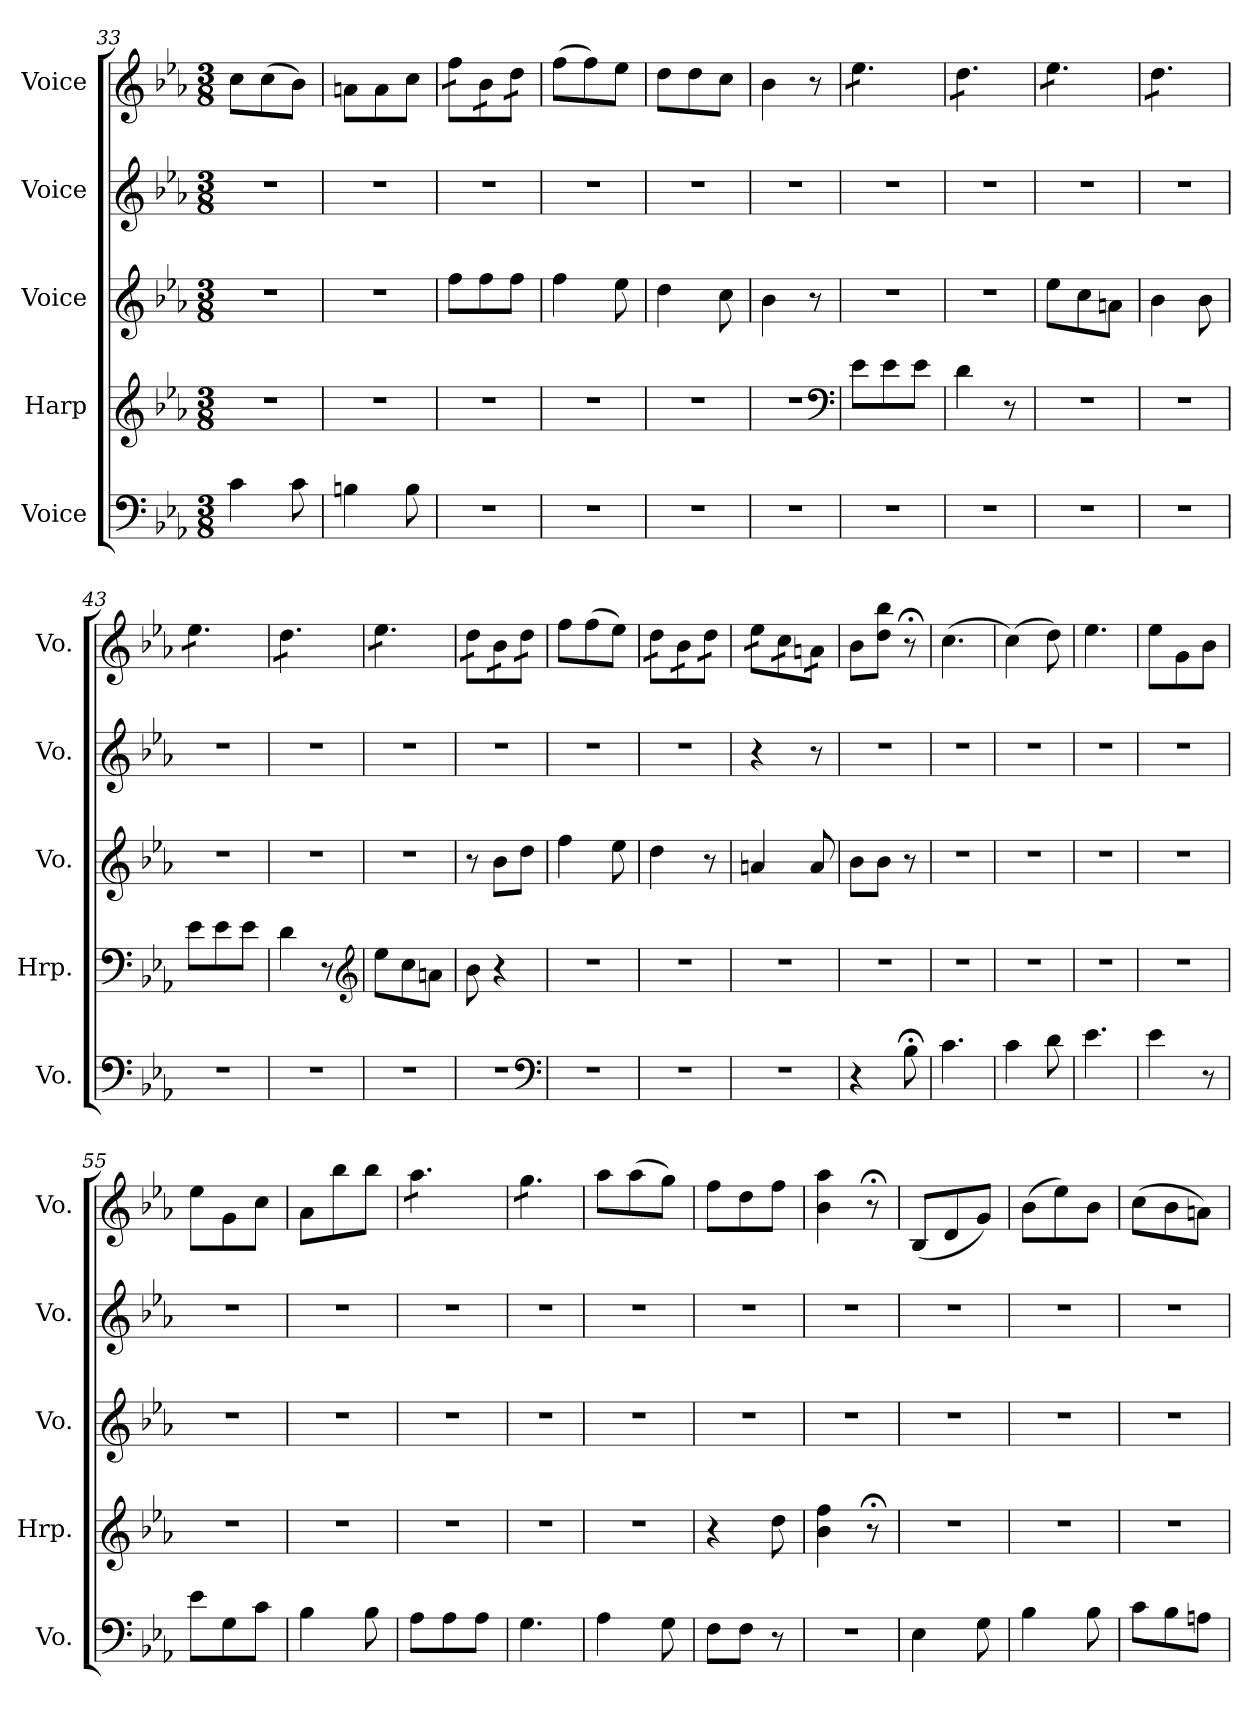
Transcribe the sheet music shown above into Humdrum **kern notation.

**kern	**kern	**kern	**kern	**kern
*part5	*part4	*part3	*part2	*part1
*staff5	*staff4	*staff3	*staff2	*staff1
*I"Voice	*I"Harp	*I"Voice	*I"Voice	*I"Voice
*I'Vo.	*I'Hrp.	*I'Vo.	*I'Vo.	*I'Vo.
*clefF4	*clefG2	*clefG2	*clefG2	*clefG2
*k[b-e-a-]	*k[b-e-a-]	*k[b-e-a-]	*k[b-e-a-]	*k[b-e-a-]
*M3/8	*M3/8	*M3/8	*M3/8	*M3/8
=33	=33	=33	=33	=33
4c\	4.r	4.r	4.r	8cc\L
.	.	.	.	(>8cc\
8c\	.	.	.	8b-\J)
!!LO:LB:g=z
=34	=34	=34	=34	=34
4Bn\	4.r	4.r	4.r	8an\L
.	.	.	.	8a\
8B\	.	.	.	8cc\J
!!LO:PB:g=z
=35	=35	=35	=35	=35
*	*	*	*	*tremolo
4.r	4.r	8ff\L	4.r	16ff\LL
.	.	.	.	16ff\
.	.	8ff\	.	16b-\
.	.	.	.	16b-\
.	.	8ff\J	.	16dd\
.	.	.	.	16dd\JJ
*	*	*	*	*Xtremolo
=36	=36	=36	=36	=36
4.r	4.r	4ff\	4.r	(>8ff\L
.	.	.	.	8ff\)
.	.	8ee-\	.	8ee-\J
=37	=37	=37	=37	=37
4.r	4.r	4dd\	4.r	8dd\L
.	.	.	.	8dd\
.	.	8cc\	.	8cc\J
=38	=38	=38	=38	=38
4.r	4.r	4b-\	4.r	4b-\
.	.	8r	.	8r
*	*clefF4	*	*	*
=39	=39	=39	=39	=39
*	*	*	*	*tremolo
4.r	8e-\L	4.r	4.r	8ee-\L
.	8e-\	.	.	8ee-\
.	8e-\J	.	.	8ee-\J
=40	=40	=40	=40	=40
4.r	4d\	4.r	4.r	8dd\L
.	.	.	.	8dd\
.	8r	.	.	8dd\J
=41	=41	=41	=41	=41
4.r	4.r	8ee-\L	4.r	8ee-\L
.	.	8cc\	.	8ee-\
.	.	8an\J	.	8ee-\J
=42	=42	=42	=42	=42
4.r	4.r	4b-\	4.r	8dd\L
.	.	.	.	8dd\
.	.	8b-\	.	8dd\J
=43	=43	=43	=43	=43
4.r	8e-\L	4.r	4.r	8ee-\L
.	8e-\	.	.	8ee-\
.	8e-\J	.	.	8ee-\J
=44	=44	=44	=44	=44
4.r	4d\	4.r	4.r	8dd\L
.	.	.	.	8dd\
.	8r	.	.	8dd\J
*	*clefG2	*	*	*
=45	=45	=45	=45	=45
4.r	8ee-\L	4.r	4.r	8ee-\L
.	8cc\	.	.	8ee-\
.	8an\J	.	.	8ee-\J
=46	=46	=46	=46	=46
4.r	8b-\	8r	4.r	16dd\LL
.	.	.	.	16dd\
.	4r	8b-\L	.	16b-\
.	.	.	.	16b-\
.	.	8dd\J	.	16dd\
.	.	.	.	16dd\JJ
*	*	*	*	*Xtremolo
*clefF4	*	*	*	*
!!LO:LB:g=z
=47	=47	=47	=47	=47
4.r	4.r	4ff\	4.r	8ff\L
.	.	.	.	(>8ff\
.	.	8ee-\	.	8ee-\J)
!!LO:PB:g=z
=48	=48	=48	=48	=48
*	*	*	*	*tremolo
4.r	4.r	4dd\	4.r	16dd\LL
.	.	.	.	16dd\
.	.	.	.	16b-\
.	.	.	.	16b-\
.	.	8r	.	16dd\
.	.	.	.	16dd\JJ
=49	=49	=49	=49	=49
4.r	4.r	4an/	4r	16ee-\LL
.	.	.	.	16ee-\
.	.	.	.	16cc\
.	.	.	.	16cc\
.	.	8a/	8r	16an\
.	.	.	.	16an\JJ
*	*	*	*	*Xtremolo
=50	=50	=50	=50	=50
4r	4.r	8b-\L	4.r	8b-\L
.	.	8b-\J	.	8dd\ 8bb-\J
8B-;<\	.	8r	.	8r;<
=51	=51	=51	=51	=51
4.c\	4.r	4.r	4.r	(>4.cc\
=52	=52	=52	=52	=52
4c\	4.r	4.r	4.r	(>4cc\)
8d\	.	.	.	8dd\)
=53	=53	=53	=53	=53
4.e-\	4.r	4.r	4.r	4.ee-\
=54	=54	=54	=54	=54
4e-\	4.r	4.r	4.r	8ee-\L
.	.	.	.	8g\
8r	.	.	.	8b-\J
=55	=55	=55	=55	=55
8e-\L	4.r	4.r	4.r	8ee-\L
8G\	.	.	.	8g\
8c\J	.	.	.	8cc\J
=56	=56	=56	=56	=56
4B-\	4.r	4.r	4.r	8a-\L
.	.	.	.	8bb-\
8B-\	.	.	.	8bb-\J
=57	=57	=57	=57	=57
*	*	*	*	*tremolo
8A-\L	4.r	4.r	4.r	8aa-\L
8A-\	.	.	.	8aa-\
8A-\J	.	.	.	8aa-\J
=58	=58	=58	=58	=58
4.G\	4.r	4.r	4.r	8gg\L
.	.	.	.	8gg\
.	.	.	.	8gg\J
*	*	*	*	*Xtremolo
=59	=59	=59	=59	=59
4A-\	4.r	4.r	4.r	8aa-\L
.	.	.	.	(>8aa-\
8G\	.	.	.	8gg\J)
!!LO:LB:g=z
=60	=60	=60	=60	=60
8F\L	4r	4.r	4.r	8ff\L
8F\J	.	.	.	8dd\
8r	8dd\	.	.	8ff\J
!!LO:PB:g=z
=61	=61	=61	=61	=61
4.r	4b-\ 4ff\	4.r	4.r	4b-\ 4aa-\
.	8r;<	.	.	8r;<
=62	=62	=62	=62	=62
4E-\	4.r	4.r	4.r	(<8B-/L
.	.	.	.	8d/
8G\	.	.	.	8g/J)
=63	=63	=63	=63	=63
4B-\	4.r	4.r	4.r	(>8b-\L
.	.	.	.	8ee-\)
8B-\	.	.	.	8b-\J
=64	=64	=64	=64	=64
8c\L	4.r	4.r	4.r	(>8cc\L
8B-\	.	.	.	8b-\
8An\J	.	.	.	8an\J)
=	=	=	=	=
*-	*-	*-	*-	*-
